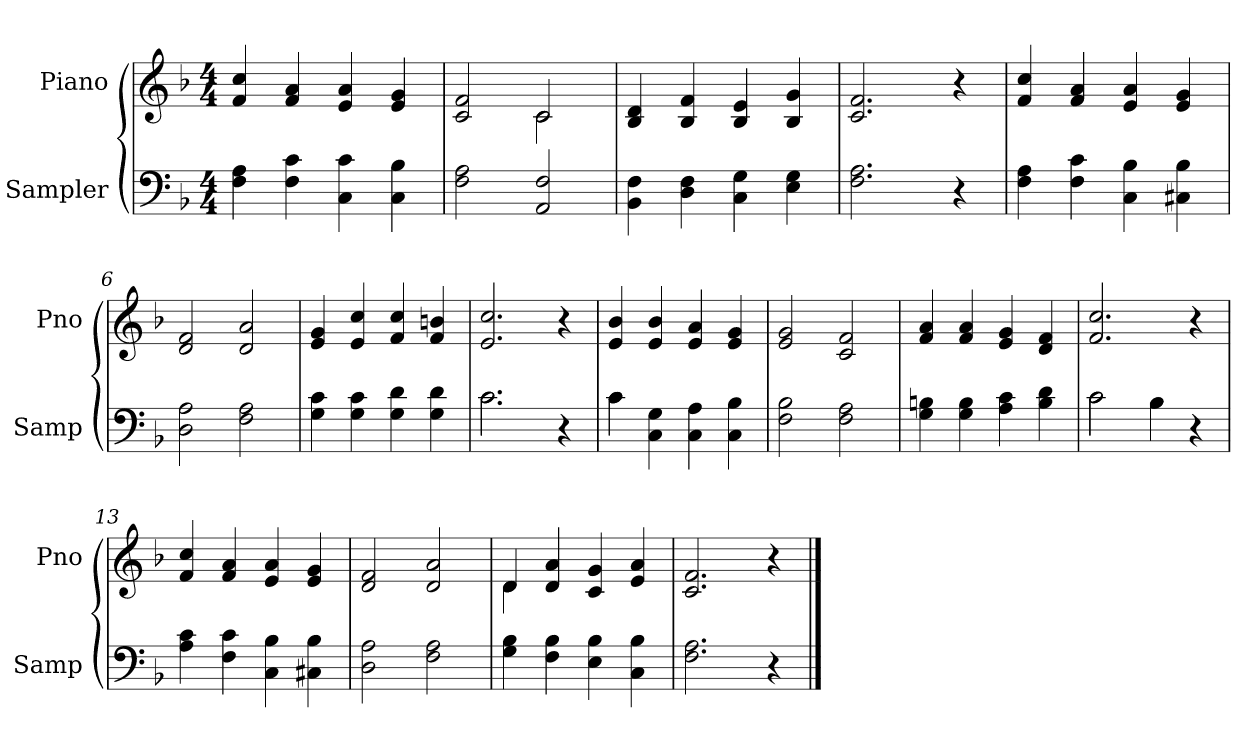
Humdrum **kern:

**kern	**kern
*part2	*part1
*staff2	*staff1
*I"Sampler	*I"Piano
*I'Samp	*I'Pno
*clefF4	*clefG2
*k[b-]	*k[b-]
*F:	*F:
*M4/4	*M4/4
=1	=1
4F 4A	4f 4cc
4F 4c	4f 4a
4C 4c	4e 4a
4C 4B-	4e 4g
=2	=2
*	*^
2F 2A	2c 2f	2ryy
2AA 2F	2c/	2c
*	*v	*v
=3	=3
4BB- 4F	4B- 4d
4D 4F	4B- 4f
4C 4G	4B- 4e
4E 4G	4B- 4g
=4	=4
2.F 2.A	2.c 2.f
4r	4r
=5	=5
4F 4A	4f 4cc
4F 4c	4f 4a
4C 4B-	4e 4a
4C#X 4B-	4e 4g
=6	=6
2D 2A	2d 2f
2F 2A	2d 2a
=7	=7
4G 4c	4e 4g
4G 4c	4e 4cc
4G 4d	4f 4cc
4G 4d	4f 4bn
=8	=8
*^	*
2.c\	2.c	2.e 2.cc
4r	4ryy	4r
=9	=9	=9
4c\	4c	4e 4b-
4C 4G	2.ryy	4e 4b-
4C 4A	.	4e 4a
4C 4B-	.	4e 4g
*v	*v	*
=10	=10
2F 2B-	2e 2g
2F 2A	2c 2f
=11	=11
4G 4Bn	4f 4a
4G 4B	4f 4a
4A 4c	4e 4g
4B 4d	4d 4f
=12	=12
*^	*
2c\	2c	2.f 2.cc
4B-\	4B-	.
4r	4ryy	4r
*v	*v	*
=13	=13
4A 4c	4f 4cc
4F 4c	4f 4a
4C 4B-	4e 4a
4C#X 4B-	4e 4g
=14	=14
2D 2A	2d 2f
2F 2A	2d 2a
=15	=15
*	*^
4G 4B-	4d/	4d
4F 4B-	4d 4a	2.ryy
4E 4B-	4c 4g	.
4C 4B-	4e 4a	.
*	*v	*v
=16	=16
2.F 2.A	2.c 2.f
4r	4r
==	==
*-	*-
